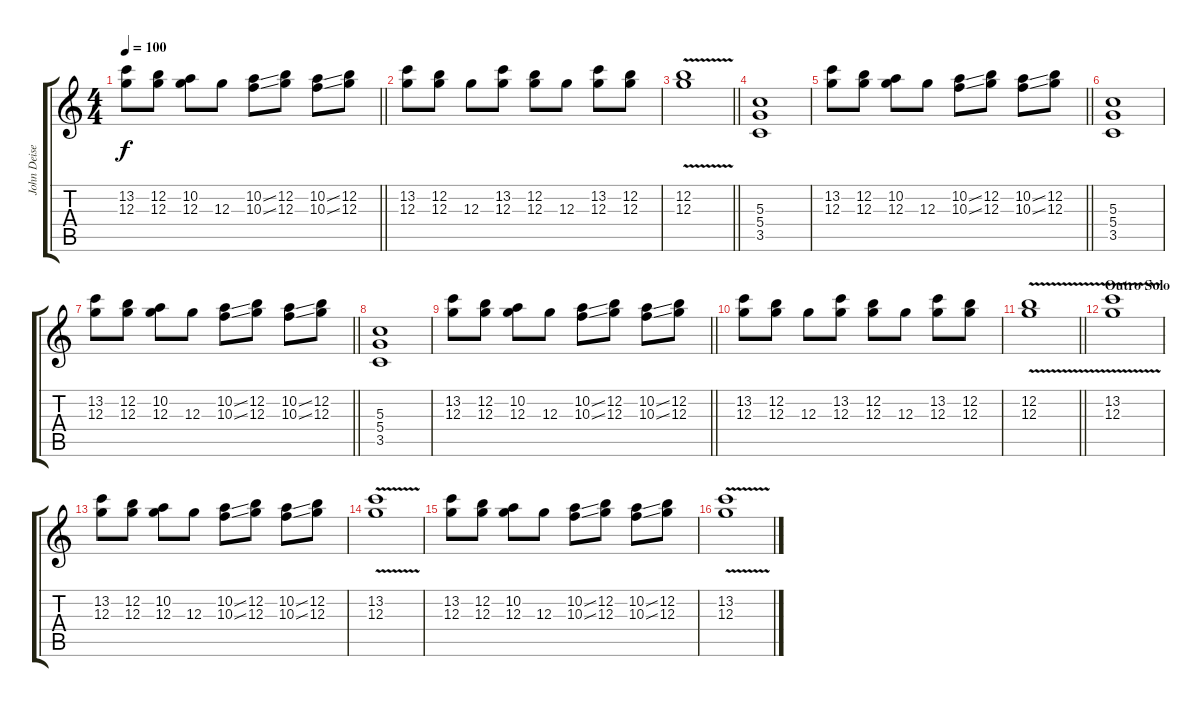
\track ("John Deisel" "John Deise") {instrument overdrivenguitar}
\staff {score tabs}
\tuning (E4 B3 G3 D3 A2 E2) {hide}
\ts (4 4)
\tempo 100
\clef g2
\barLineRight lightlight
\ks c
(13.2 12.3).8{dy f} (12.2 12.3).8 (10.2 12.3).8 12.3.8 (10.2{ss} 10.3{ss}).8 (12.2 12.3).8 (10.2{ss} 10.3{ss}).8 (12.2 12.3).8 |
(13.2 12.3).8 (12.2 12.3).8 12.3.8 (13.2 12.3).8 (12.2 12.3).8 12.3.8 (13.2 12.3).8 (12.2 12.3).8 |
\barLineRight lightlight
(12.2{v} 12.3).1 |
(5.3 5.4 3.5).1 |
\barLineRight lightlight
(13.2 12.3).8 (12.2 12.3).8 (10.2 12.3).8 12.3.8 (10.2{ss} 10.3{ss}).8 (12.2 12.3).8 (10.2{ss} 10.3{ss}).8 (12.2 12.3).8 |
(5.3 5.4 3.5).1 |
\barLineRight lightlight
(13.2 12.3).8 (12.2 12.3).8 (10.2 12.3).8 12.3.8 (10.2{ss} 10.3{ss}).8 (12.2 12.3).8 (10.2{ss} 10.3{ss}).8 (12.2 12.3).8 |
(5.3 5.4 3.5).1 |
\barLineRight lightlight
(13.2 12.3).8 (12.2 12.3).8 (10.2 12.3).8 12.3.8 (10.2{ss} 10.3{ss}).8 (12.2 12.3).8 (10.2{ss} 10.3{ss}).8 (12.2 12.3).8 |
(13.2 12.3).8 (12.2 12.3).8 12.3.8 (13.2 12.3).8 (12.2 12.3).8 12.3.8 (13.2 12.3).8 (12.2 12.3).8 |
\barLineRight lightlight
(12.2{v} 12.3).1 |
\section ("" "Outro Solo")
(13.2 12.3{v}).1 |
(13.2 12.3).8 (12.2 12.3).8 (10.2 12.3).8 12.3.8 (10.2{ss} 10.3{ss}).8 (12.2 12.3).8 (10.2{ss} 10.3{ss}).8 (12.2 12.3).8 |
(13.2 12.3{v}).1 |
(13.2 12.3).8 (12.2 12.3).8 (10.2 12.3).8 12.3.8 (10.2{ss} 10.3{ss}).8 (12.2 12.3).8 (10.2{ss} 10.3{ss}).8 (12.2 12.3).8 |
(13.2 12.3{v}).1
